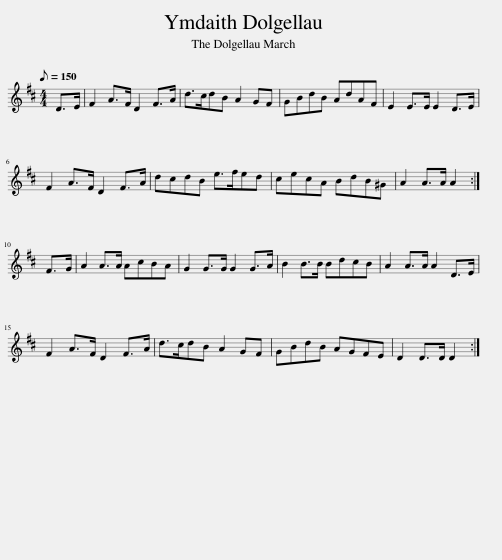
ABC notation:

X:1
L:1/8
Q:1/8=150
M:4/4
I:linebreak $
K:D
V:1 treble
V:1
 D>E | F2 A>F D2 F>A | d>cdB A2 GF | GBdB AdAF | E2 E>E E2 D>E |$ %5
 F2 A>F D2 F>A | dcdB e>fed | cecA BdB^G | A2 A>A A2 :|$ F>G | %10
 A2 A>A AcBA | G2 G>G G2 G>A | B2 B>B BdcB | A2 A>A A2 D>E |$ F2 A>F D2 F>A | %15
 d>cdB A2 GF | GBdB AGFE | D2 D>D D2 :| %18
